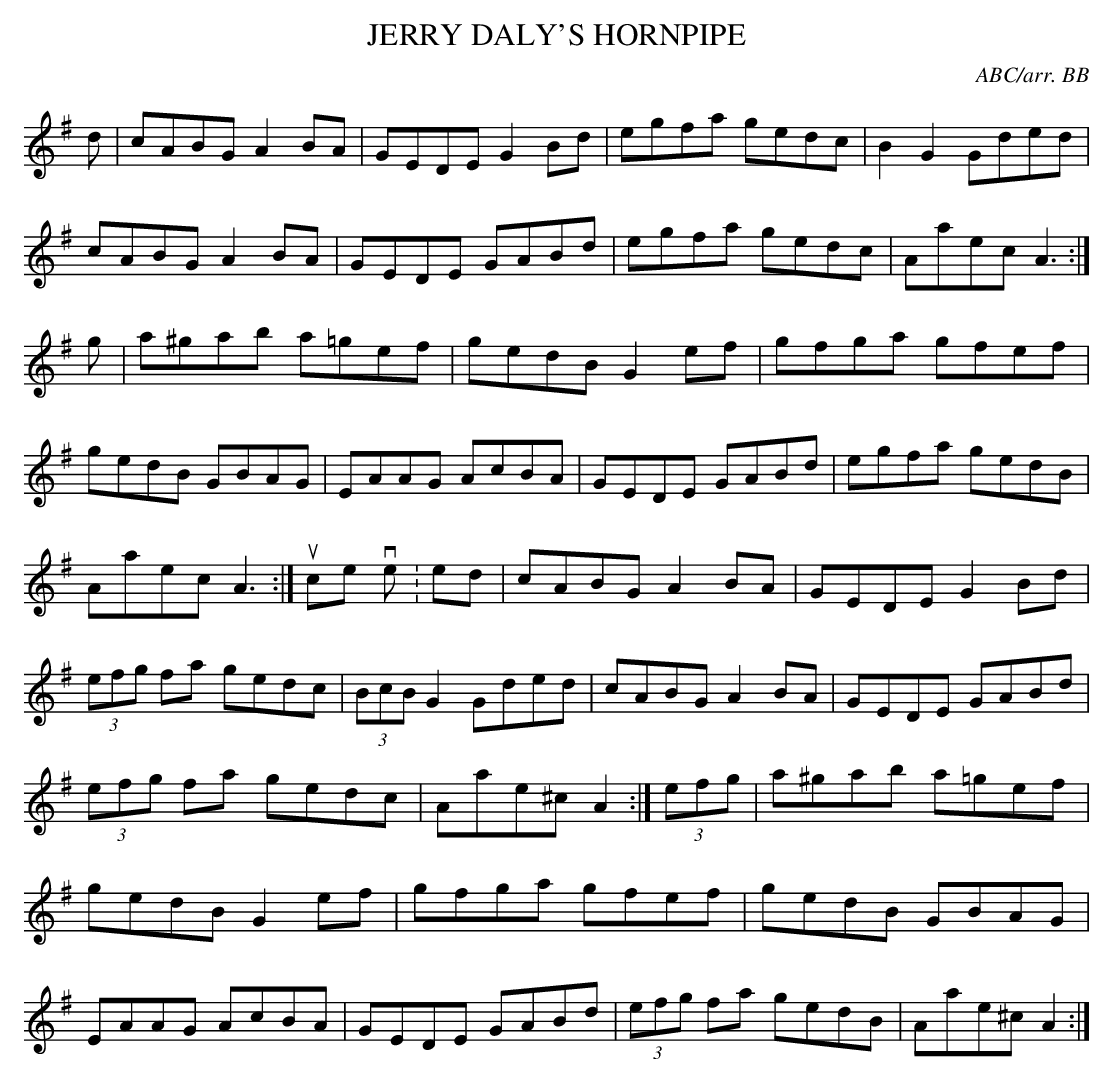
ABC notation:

X:1
T:JERRY DALY'S HORNPIPE\
C:ABC/arr. BB\
source version). O'Neill has two settings of this tune in ONMI1850 \
and neither one has C-sharps, which IMnsHO don't add much to the tune. \
You can try O'Brien's version and see which you prefer.\
M:C|\
K:Ador\
d|cABG A2BA|GEDE G2Bd|egfa gedc|B2G2 Gded|\
cABG A2BA|GEDE GABd|egfa gedc|Aaec A3 :|\
g|a^gab a=gef|gedB G2ef|gfga gfef|gedB GBAG|\
EAAG AcBA|GEDE GABd|egfa gedB|Aaec A3:|\
\
\
source version:\
ed|cABG A2BA|GEDE G2Bd|(3efg fa gedc|(3BcB G2 Gded|\
cABG A2BA|GEDE GABd|(3efg fa gedc|Aae^c A2 :|\
(3efg|a^gab a=gef|gedB G2ef|gfga gfef|gedB GBAG|\
EAAG AcBA|GEDE GABd|(3efg fa gedB|Aae^c A2 :|\
\
\
\
